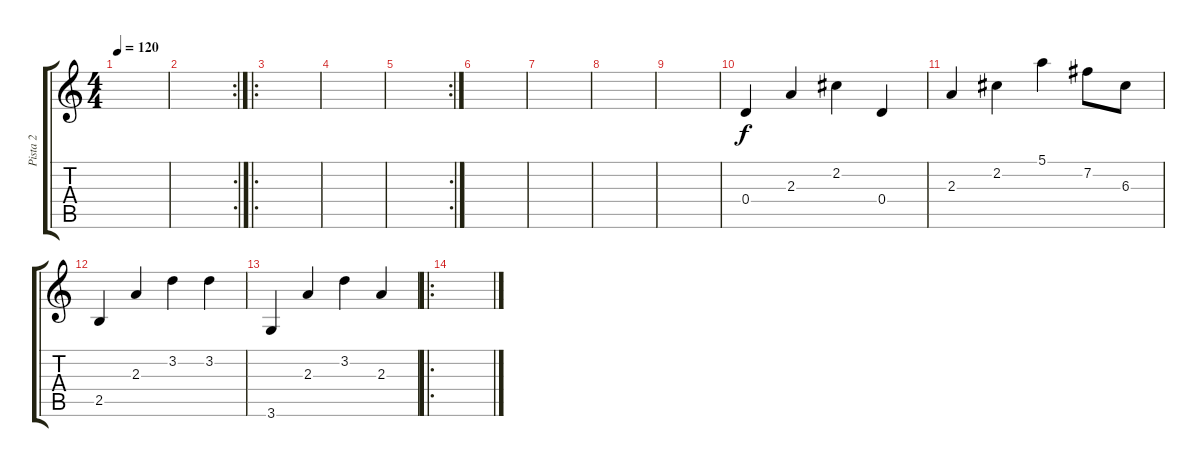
\track ("Pista 2" "Pista 2") {instrument electricguitarclean}
\staff {score tabs}
\tuning (E4 B3 G3 D3 A2 E2) {hide}
\ts (4 4)
\tempo 120
\clef g2
\ks c
|
\rc 2
|
\ro
|
|
\rc 2
|
|
|
|
|
0.4.4 2.3.4 2.2.4 0.4.4 |
2.3.4 2.2.4 5.1.4 7.2.8 6.3.8 |
2.5.4 2.3.4 3.2.4 3.2.4 |
3.6.4 2.3.4 3.2.4 2.3.4 |
\ro
